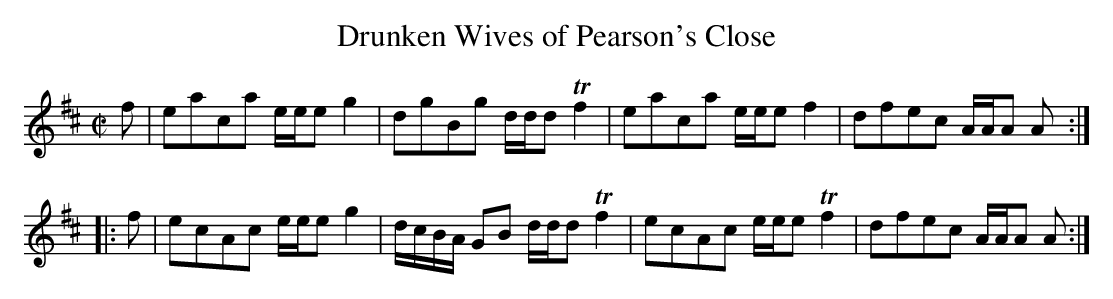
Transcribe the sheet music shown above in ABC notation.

X:1
T:Drunken Wives of Pearson's Close
M:C|
L:1/8
K:Amix
f|eaca e/e/e g2|dgBg d/d/d Tf2|eaca e/e/e f2|dfec A/A/A A:|
|:f|ecAc e/e/e g2|d/c/B/A/ GB d/d/d Tf2|ecAc e/e/e Tf2|dfec A/A/A A:|]
